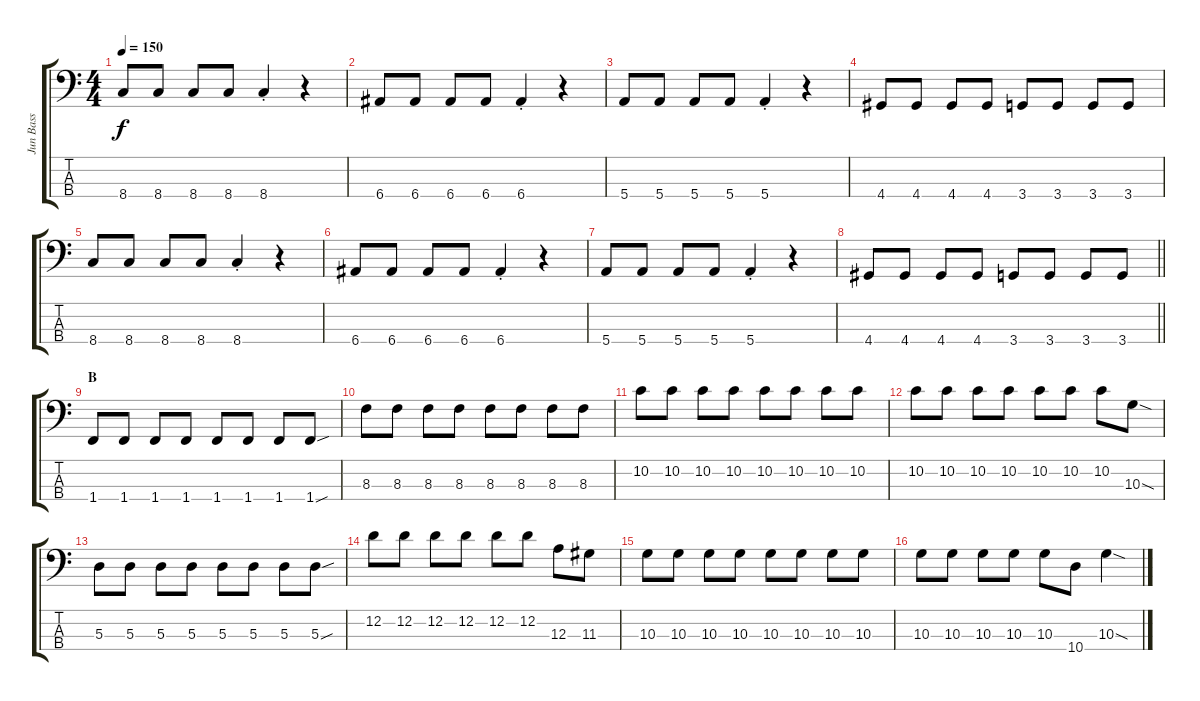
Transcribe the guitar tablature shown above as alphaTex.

\track ("Jun Bass" "Jun Bass") {instrument electricbassfinger}
\staff {score tabs}
\tuning (G2 D2 A1 E1) {hide}
\ts (4 4)
\tempo 150
\clef f4
\ks c
8.4.8{dy f} 8.4.8 8.4.8 8.4.8 8.4{st}.4 r.4 |
6.4.8 6.4.8 6.4.8 6.4.8 6.4{st}.4 r.4 |
5.4.8 5.4.8 5.4.8 5.4.8 5.4{st}.4 r.4 |
4.4.8 4.4.8 4.4.8 4.4.8 3.4.8 3.4.8 3.4.8 3.4.8 |
8.4.8 8.4.8 8.4.8 8.4.8 8.4{st}.4 r.4 |
6.4.8 6.4.8 6.4.8 6.4.8 6.4{st}.4 r.4 |
5.4.8 5.4.8 5.4.8 5.4.8 5.4{st}.4 r.4 |
\barLineRight lightlight
4.4.8 4.4.8 4.4.8 4.4.8 3.4.8 3.4.8 3.4.8 3.4.8 |
\section ("" "B")
1.4.8 1.4.8 1.4.8 1.4.8 1.4.8 1.4.8 1.4.8 1.4{sou}.8 |
8.3.8 8.3.8 8.3.8 8.3.8 8.3.8 8.3.8 8.3.8 8.3.8 |
10.2.8 10.2.8 10.2.8 10.2.8 10.2.8 10.2.8 10.2.8 10.2.8 |
10.2.8 10.2.8 10.2.8 10.2.8 10.2.8 10.2.8 10.2.8 10.3{sod}.8 |
5.3.8 5.3.8 5.3.8 5.3.8 5.3.8 5.3.8 5.3.8 5.3{sou}.8 |
12.2.8 12.2.8 12.2.8 12.2.8 12.2.8 12.2.8 12.3.8 11.3.8 |
10.3.8 10.3.8 10.3.8 10.3.8 10.3.8 10.3.8 10.3.8 10.3.8 |
10.3.8 10.3.8 10.3.8 10.3.8 10.3.8 10.4.8 10.3{sod}.4
